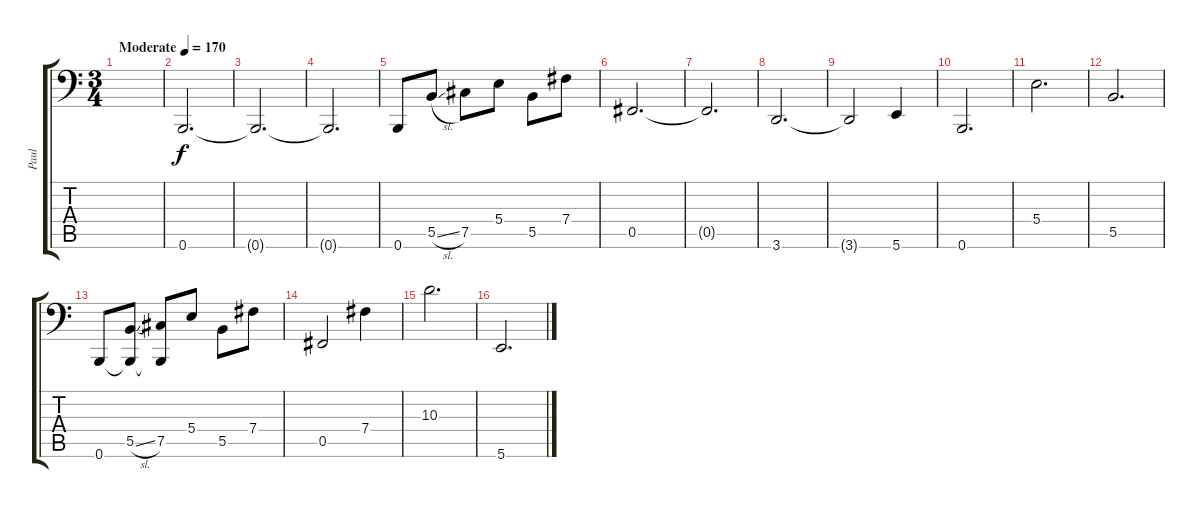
\track ("Paul" "Paul") {instrument electricbassfinger}
\staff {score tabs}
\tuning (Db3 Ab2 E2 B1 Gb1 B0) {hide}
\ts (3 4)
\tempo (170 "Moderate")
\clef f4
\ks c
|
0.6.2{d} |
0.6{t}.2{d} |
0.6{t}.2{d} |
0.6.8 5.5{sl}.8 7.5.8 5.4.8 5.5.8 7.4.8 |
0.5.2{d} |
0.5{t}.2{d} |
3.6.2{d} |
3.6{t}.2 5.6.4 |
0.6.2{d} |
5.4.2{d} |
5.5.2{d} |
0.6.8 (5.5{sl} 0.6{t}).8 (7.5 0.6{t}).8 5.4.8 5.5.8 7.4.8 |
0.5.2 7.4.4 |
10.3.2{d} |
5.6.2{d}
